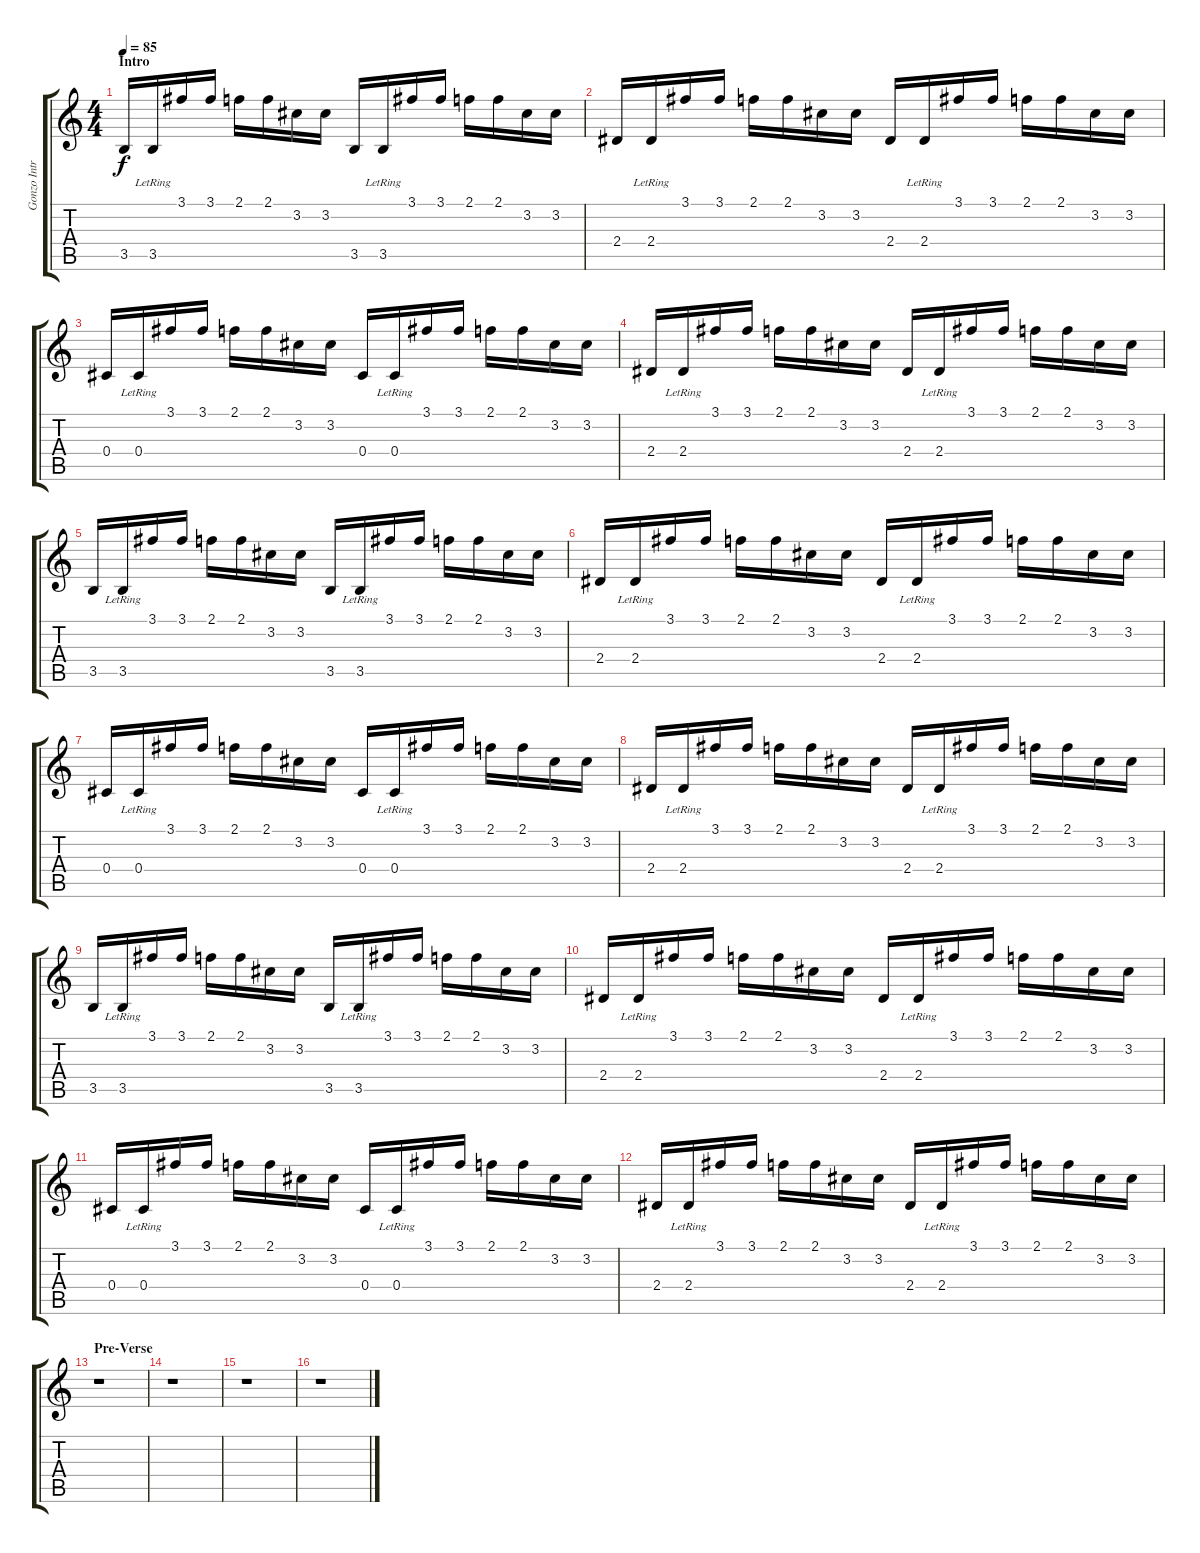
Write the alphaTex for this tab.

\track ("Gonzo Intro" "Gonzo Intr") {instrument electricguitarmuted}
\staff {score tabs}
\tuning (Eb4 Bb3 Gb3 Db3 Ab2 Eb2) {hide}
\ts (4 4)
\section ("" "Intro")
\tempo 85
\clef g2
\ks c
3.5.16{dy f instrument electricguitarmuted} 3.5{lr}.16 3.1.16 3.1.16 2.1.16 2.1.16 3.2.16 3.2.16 3.5.16 3.5{lr}.16 3.1.16 3.1.16 2.1.16 2.1.16 3.2.16 3.2.16 |
2.4.16 2.4{lr}.16 3.1.16 3.1.16 2.1.16 2.1.16 3.2.16 3.2.16 2.4.16 2.4{lr}.16 3.1.16 3.1.16 2.1.16 2.1.16 3.2.16 3.2.16 |
0.4.16 0.4{lr}.16 3.1.16 3.1.16 2.1.16 2.1.16 3.2.16 3.2.16 0.4.16 0.4{lr}.16 3.1.16 3.1.16 2.1.16 2.1.16 3.2.16 3.2.16 |
2.4.16 2.4{lr}.16 3.1.16 3.1.16 2.1.16 2.1.16 3.2.16 3.2.16 2.4.16 2.4{lr}.16 3.1.16 3.1.16 2.1.16 2.1.16 3.2.16 3.2.16 |
3.5.16 3.5{lr}.16 3.1.16 3.1.16 2.1.16 2.1.16 3.2.16 3.2.16 3.5.16 3.5{lr}.16 3.1.16 3.1.16 2.1.16 2.1.16 3.2.16 3.2.16 |
2.4.16 2.4{lr}.16 3.1.16 3.1.16 2.1.16 2.1.16 3.2.16 3.2.16 2.4.16 2.4{lr}.16 3.1.16 3.1.16 2.1.16 2.1.16 3.2.16 3.2.16 |
0.4.16 0.4{lr}.16 3.1.16 3.1.16 2.1.16 2.1.16 3.2.16 3.2.16 0.4.16 0.4{lr}.16 3.1.16 3.1.16 2.1.16 2.1.16 3.2.16 3.2.16 |
2.4.16 2.4{lr}.16 3.1.16 3.1.16 2.1.16 2.1.16 3.2.16 3.2.16 2.4.16 2.4{lr}.16 3.1.16 3.1.16 2.1.16 2.1.16 3.2.16 3.2.16 |
3.5.16 3.5{lr}.16 3.1.16 3.1.16 2.1.16 2.1.16 3.2.16 3.2.16 3.5.16 3.5{lr}.16 3.1.16 3.1.16 2.1.16 2.1.16 3.2.16 3.2.16 |
2.4.16 2.4{lr}.16 3.1.16 3.1.16 2.1.16 2.1.16 3.2.16 3.2.16 2.4.16 2.4{lr}.16 3.1.16 3.1.16 2.1.16 2.1.16 3.2.16 3.2.16 |
0.4.16 0.4{lr}.16 3.1.16 3.1.16 2.1.16 2.1.16 3.2.16 3.2.16 0.4.16 0.4{lr}.16 3.1.16 3.1.16 2.1.16 2.1.16 3.2.16 3.2.16 |
2.4.16 2.4{lr}.16 3.1.16 3.1.16 2.1.16 2.1.16 3.2.16 3.2.16 2.4.16 2.4{lr}.16 3.1.16 3.1.16 2.1.16 2.1.16 3.2.16 3.2.16 |
\section ("" "Pre-Verse")
r.1 |
r.1 |
r.1 |
r.1
